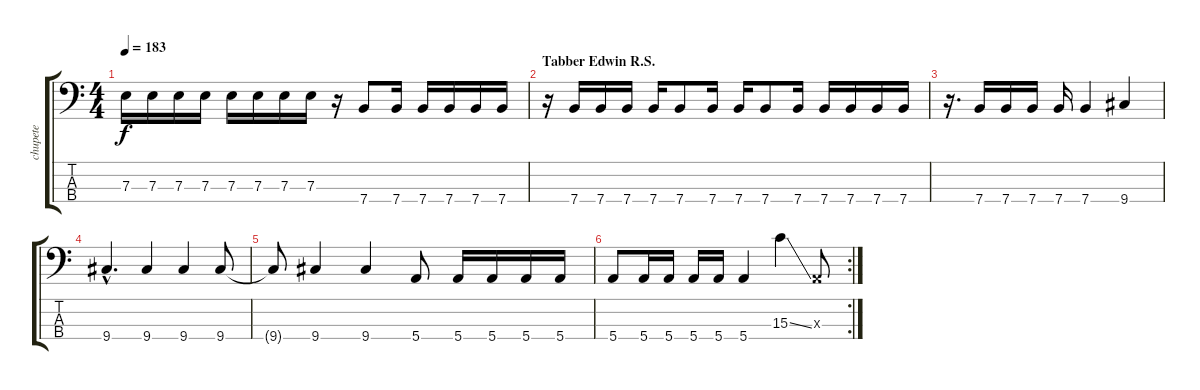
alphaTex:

\track ("chupete" "chupete") {instrument electricbassfinger}
\staff {score tabs}
\tuning (G2 D2 A1 E1) {hide}
\ts (4 4)
\tempo 183
\clef f4
\ks c
7.3.16{dy f} 7.3.16 7.3.16 7.3.16 7.3.16 7.3.16 7.3.16 7.3.16 r.16 7.4.8 7.4.16 7.4.16 7.4.16 7.4.16 7.4.16 |
\section ("" "Tabber Edwin R.S.")
r.16 7.4.16 7.4.16 7.4.16 7.4.16 7.4.8 7.4.16 7.4.16 7.4.8 7.4.16 7.4.16 7.4.16 7.4.16 7.4.16 |
r.16{d} 7.4.16 7.4.16 7.4.16 7.4.16 7.4.4 9.4.4 |
9.4{hac}.4{d} 9.4.4 9.4.4 9.4.8 |
9.4{t}.8 9.4.4 9.4.4 5.4.8 5.4.16 5.4.16 5.4.16 5.4.16 |
\rc 2
5.4.8 5.4.16 5.4.16 5.4.16 5.4.16 5.4.4 15.3{ss}.4 0.3{x}.8
